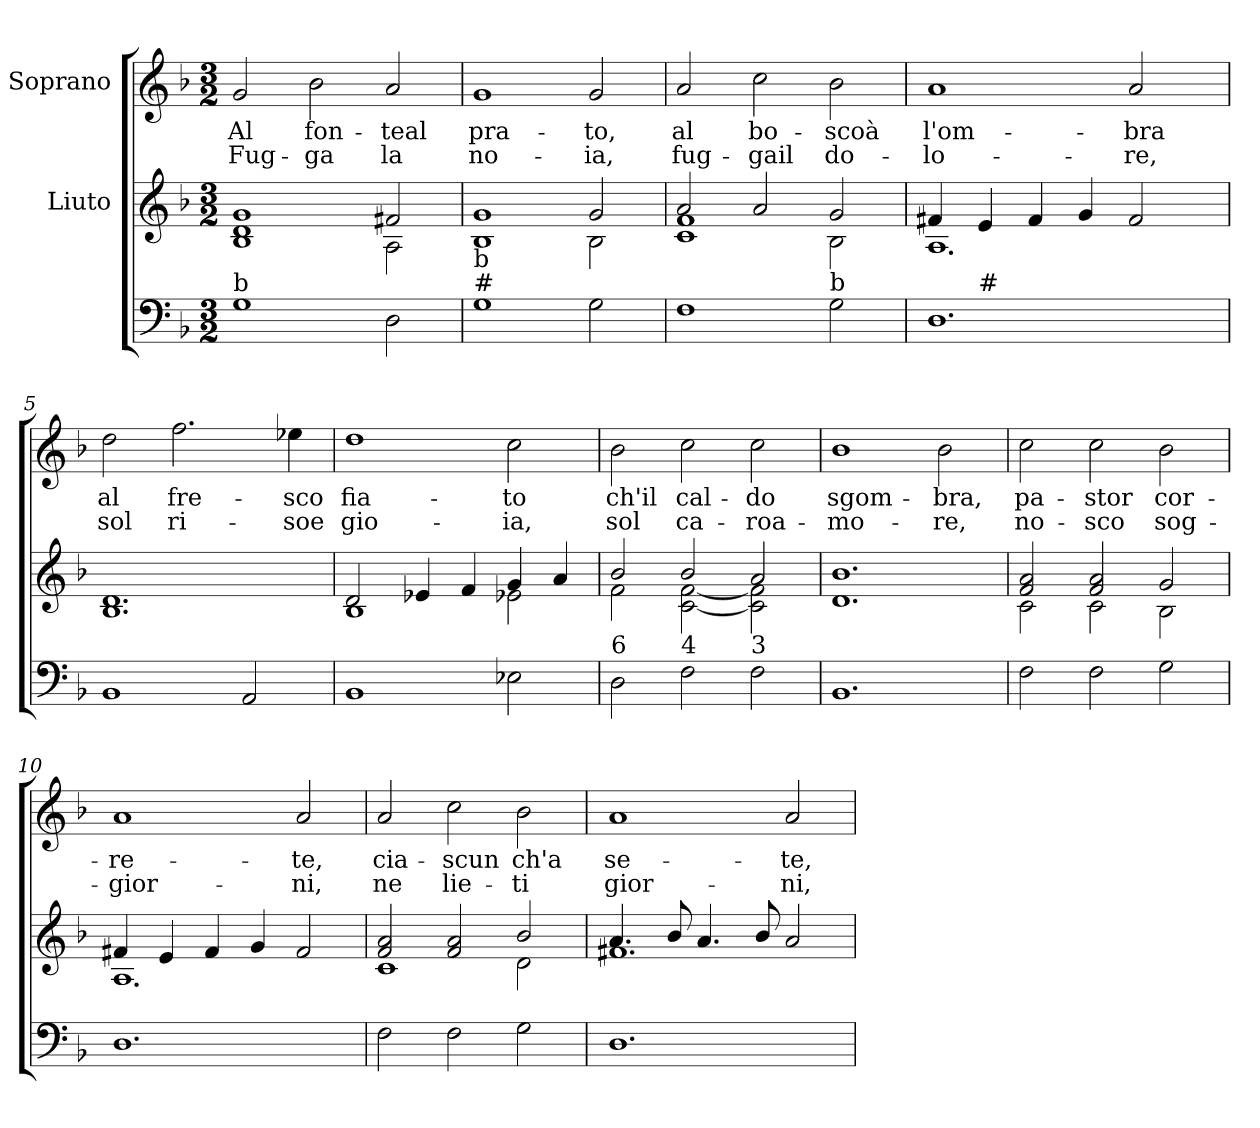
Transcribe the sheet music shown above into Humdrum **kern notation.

**kern	**kern	**kern	**text	**text
*part3	*part2	*part1	*part1	*part1
*staff3	*staff2	*staff1	*staff1	*staff1
*	*I"Liuto	*I"Soprano	*	*
*clefF4	*clefG2	*clefG2	*	*
*k[b-]	*k[b-]	*k[b-]	*	*
*d:	*d:	*d:	*	*
*M3/2	*M3/2	*M3/2	*	*
=1	=1	=1	=1	=1
*	*^	*	*	*
!LO:TX:a:t=b	!	!	!	!	!
1G!	1g!	1B-! 1d!	2g!/	Al	Fug-
.	.	.	2b-!\	fon-	-ga
2D!\	2f#X!/	2A!\	2a!/	-teal	la
=2	=2	=2	=2	=2	=2
!LO:TX:a:t=#	!	!	!	!	!
!LO:TX:a:t=b	!	!	!	!	!
1G!	1g!	1B-!	1g!	pra-	no-
2G!\	2g!/	2B-!\	2g!/	-to,	-ia,
=3	=3	=3	=3	=3	=3
1F!	2a!/	1c! 1f!	2a!/	al	fug-
.	2a!/	.	2cc!\	bo-	-gail
!LO:TX:a:t=b	!	!	!	!	!
2G!\	2g!/	2B-!\	2b-!\	-scoà	do-
=4	=4	=4	=4	=4	=4
*^	*	*	*	*	*
1.D!	4ryy	4f#X!/	1.A!	1a!	l'om-	-lo-
!	!LO:TX:a:t=#	!	!	!	!	!
.	1ryy	4e!/	.	.	.	.
.	.	4f#!/	.	.	.	.
.	.	4g!/	.	.	.	.
.	.	2f#!/	.	2a!/	-bra	-re,
.	4ryy	.	.	.	.	.
*v	*v	*	*	*	*	*
*	*v	*v	*	*	*
=5	=5	=5	=5	=5
1BB-!	1.B-! 1.d!	2dd!\	al	sol
.	.	2.ff!\	fre-	ri-
2AA!/	.	.	.	.
.	.	4ee-X!\	-sco	-soe
!!LO:LB:g=z
=6	=6	=6	=6	=6
*	*^	*	*	*
1BB-!	2d!/	1B-!	1dd!	fia-	gio-
.	4e-X!/	.	.	.	.
.	4f!/	.	.	.	.
2E-X!\	4g!/	2e-X!\	2cc!\	-to	-ia,
.	4a!/	.	.	.	.
=7	=7	=7	=7	=7	=7
!LO:TX:a:t=6	!	!	!	!	!
2D!\	2b-!/	2f!\	2b-!\	ch'il	sol
!LO:TX:a:t=4	!	!	!	!	!
2F!\	2b-!/	[<2c!\ [<2f!\	2cc!\	cal-	ca-
!LO:TX:a:t=3	!	!	!	!	!
2F!\	2a!/	2c!\] 2f!\]	2cc!\	-do	-roa-
=8	=8	=8	=8	=8	=8
1.BB-!	1.b-!	1.d!	1b-!	sgom-	-mo-
.	.	.	2b-!\	-bra,	-re,
=9	=9	=9	=9	=9	=9
2F!\	2f!/ 2a!/	2c!\	2cc!\	pa-	no-
2F!\	2f!/ 2a!/	2c!\	2cc!\	-stor	-sco
2G!\	2g!/	2B-!\	2b-!\	cor-	sog-
=10	=10	=10	=10	=10	=10
1.D!	4f#X!/	1.A!	1a!	-re-	-gior-
.	4e!/	.	.	.	.
.	4f#!/	.	.	.	.
.	4g!/	.	.	.	.
.	2f#!/	.	2a!/	-te,	-ni,
!!LO:LB:g=z
=11	=11	=11	=11	=11	=11
2F!\	2f!/ 2a!/	1c!	2a!/	cia-	ne
2F!\	2f!/ 2a!/	.	2cc!\	-scun	lie-
2G!\	2b-!/	2d!\	2b-!\	ch'a	-ti
=12	=12	=12	=12	=12	=12
1.D!	4.a!/	1.f#X!	1a!	se-	gior-
.	8b-!/	.	.	.	.
.	4.a!/	.	.	.	.
.	8b-!/	.	.	.	.
.	2a!/	.	2a!/	-te,	-ni,
*	*v	*v	*	*	*
=	=	=	=	=
*-	*-	*-	*-	*-
